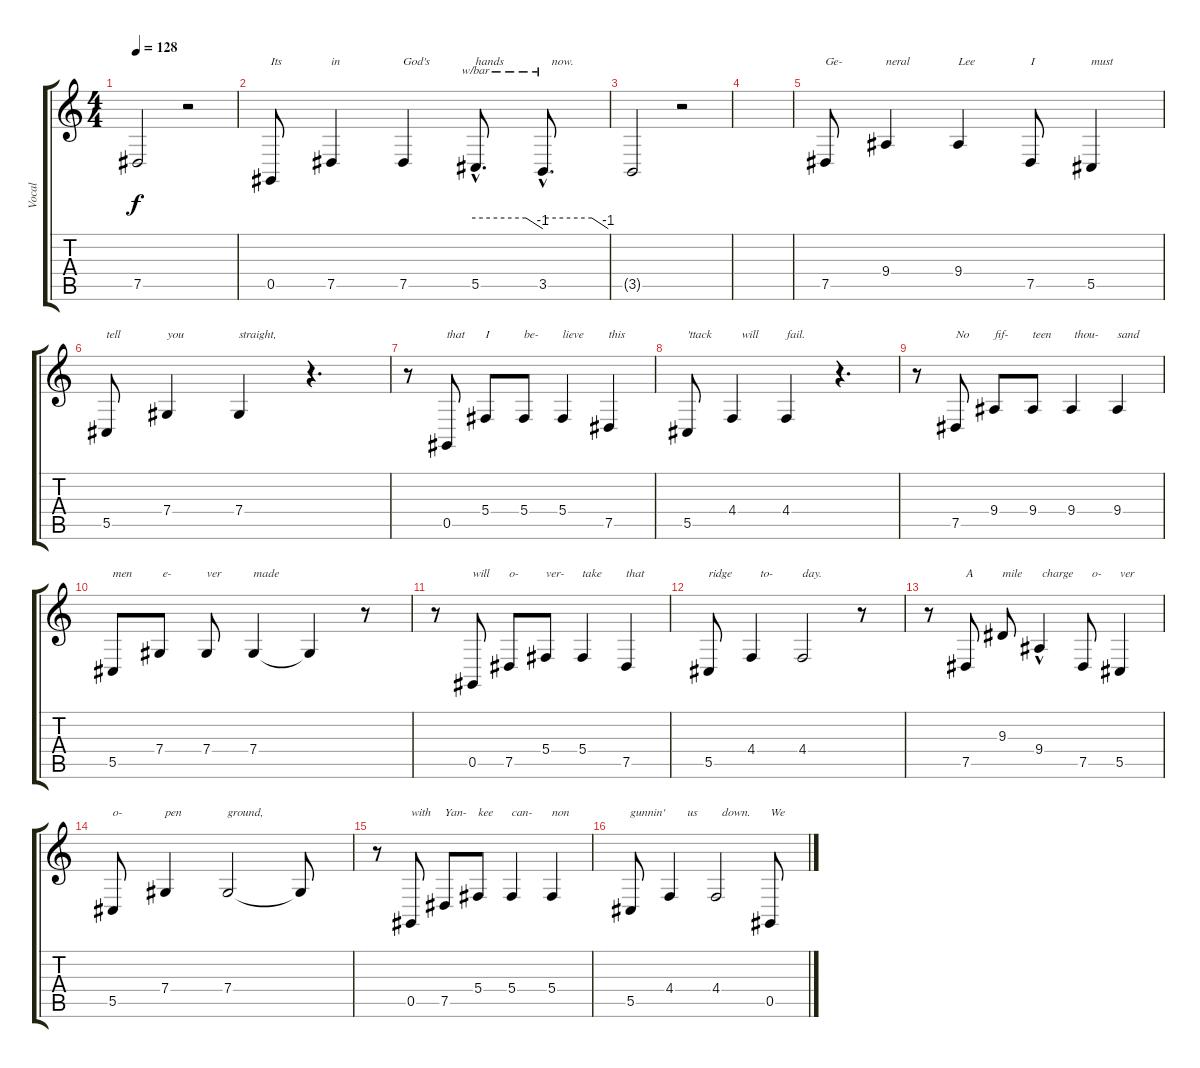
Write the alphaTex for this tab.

\track ("Vocal" "Vocal") {instrument violin}
\staff {score tabs}
\tuning (Eb4 Bb3 Gb3 Db3 Ab2 Eb2) {hide}
\ts (4 4)
\tempo 128
\clef g2
\ks c
7.5{t}.2{dy f} r.2 |
0.5.8{txt "Its"} 7.5.4{txt "in"} 7.5.4{txt "God's"} 5.5{hac}.8{d tbe (custom default 0 0 45 0 60 -4) txt "hands"} 3.5{hac}.8{d tbe (custom default 0 0 45 0 60 -4) txt "   now."} |
3.5{t}.2 r.2 |
|
7.5.8{txt "Ge-"} 9.4.4{txt "neral"} 9.4.4{txt "Lee"} 7.5.8{txt "I"} 5.5.4{txt "must"} |
5.5.8{txt "tell"} 7.4.4{txt "you"} 7.4.4{txt "straight,"} r.4{d} |
r.8 0.5.8{txt "that"} 5.4.8{txt "I"} 5.4.8{txt "be-"} 5.4.4{txt "lieve"} 7.5.4{txt "this"} |
5.5.8{txt "'ttack"} 4.4.4{txt "   will"} 4.4.4{txt "fail."} r.4{d} |
r.8 7.5.8{txt "No"} 9.4.8{txt "fif-"} 9.4.8{txt "teen"} 9.4.4{txt " thou-"} 9.4.4{txt "sand"} |
5.5.8{txt "men"} 7.4.8{txt " e-"} 7.4.8{txt "ver"} 7.4.4{txt "made"} 7.4{t}.4 r.8 |
r.8 0.5.8{txt "will"} 7.5.8{txt "o-"} 5.4.8{txt "ver-"} 5.4.4{txt "take"} 7.5.4{txt "that"} |
5.5.8{txt "ridge"} 4.4.4{txt "   to-"} 4.4.2{txt "day."} r.8 |
r.8 7.5.8{txt "A"} 9.3.8{txt "mile"} 9.4{hac}.4{txt " charge"} 7.5.8{txt "   o-"} 5.5.4{txt "ver"} |
5.5.8{txt "o-"} 7.4.4{txt "pen"} 7.4.2{txt "ground,"} 7.4{t}.8 |
r.8 0.5.8{txt "with"} 7.5.8{txt "Yan-"} 5.4.8{txt "kee"} 5.4.4{txt "can-"} 5.4.4{txt "non"} |
5.5.8{txt "gunnin'"} 4.4.4{txt "      us"} 4.4.2{txt "  down."} 0.5.8{txt "We"}
